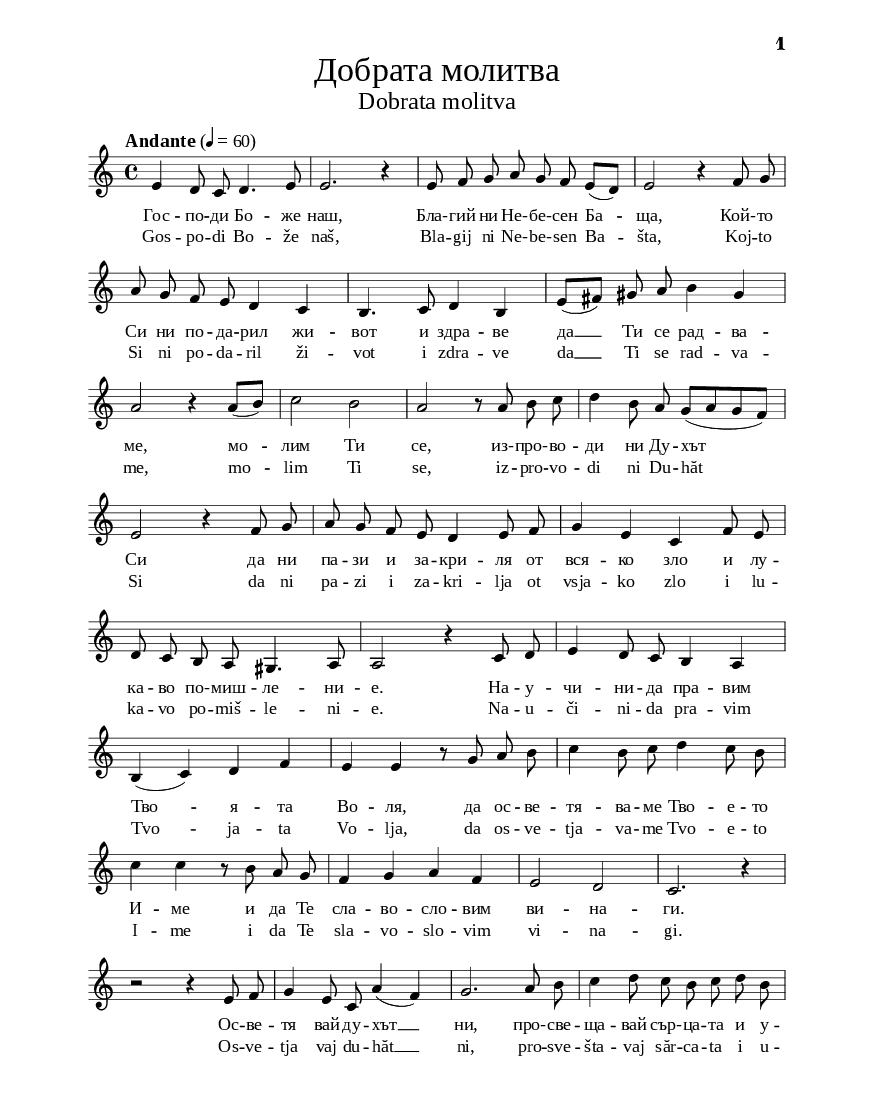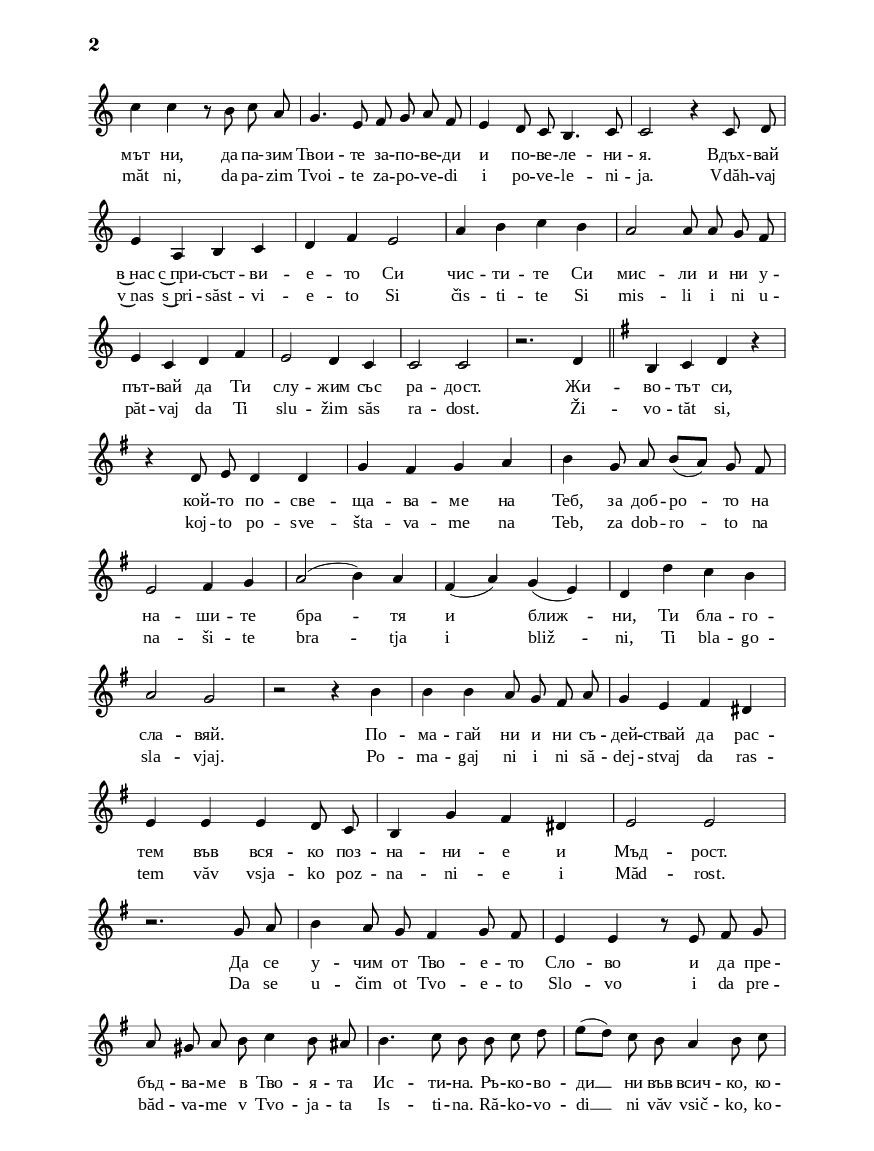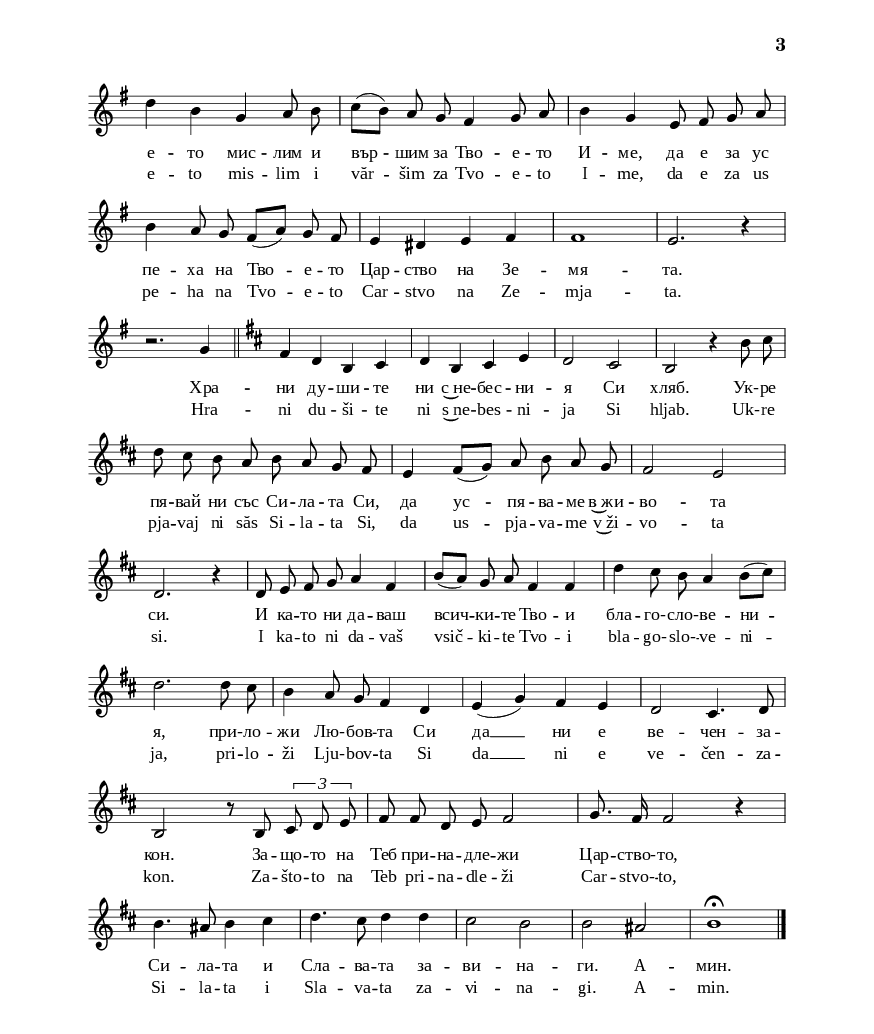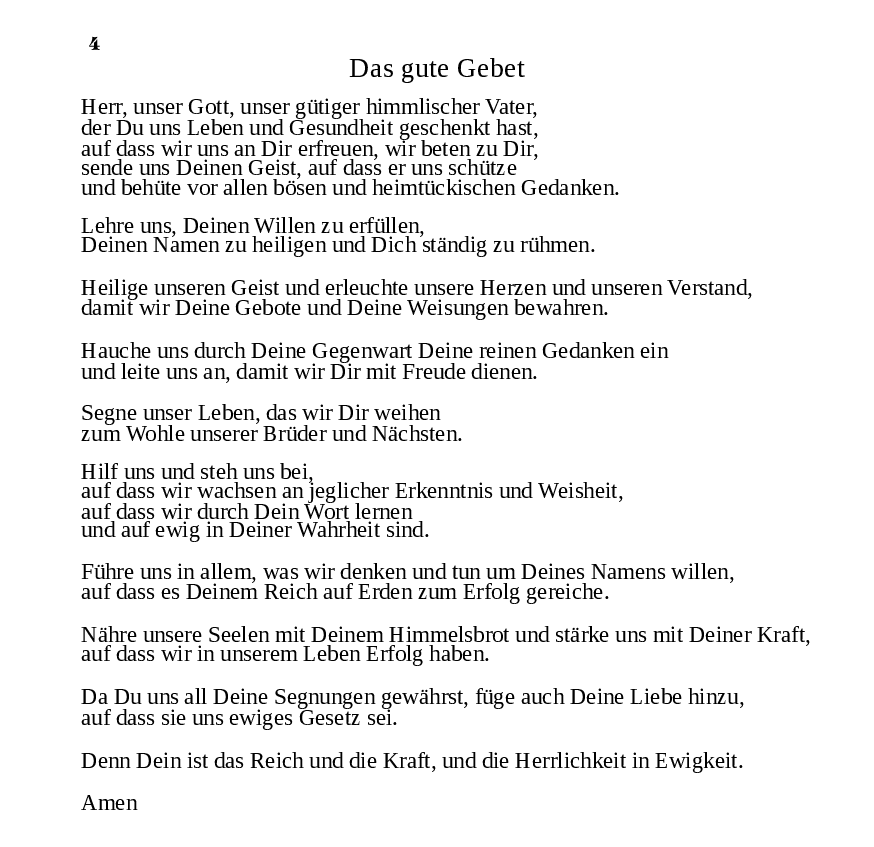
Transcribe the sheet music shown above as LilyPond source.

\version "2.24.3"

% include paper part and global functions
\include "include/globals.ily"

\bookpart {
  \label #'ref219
  \tocItem \markup "Добрата молитва – Dobrata molitva"
  \include "include/bookpart-paper.ily"
  \score {
    \include "include/score-layout.ily"

    \new Voice  \absolute {
      \clef treble
      \key c \major
      \time 4/4
      \tempoFunc "Andante" 4 "60"
      \autoBeamOff
      e'4  d'8  c'8  d'4.
      e'8 | % 2
      e'2. r4 | % 3
      e'8  f'8  g'8  a'8  g'8
      f'8  e'8 ( [  d'8 ) ] | % 4
      e'2 r4  f'8  g'8 \break | % 5
      a'8  g'8  f'8  e'8  d'4
      c'4 | % 6
      b4.  c'8  d'4  b4 | % 7
      e'8 ( [  fis'8 ) ]  gis'8  a'8
      b'4  gis'4 | \break % 8
      a'2 r4  a'8 ( [  b'8 ) ] | % 9
      c''2  b'2 |
      a'2 r8  a'8  b'8  c''8 | % 11
      d''4  b'8  a'8  g'8 ( [  a'8
      g'8  f'8 ) ] | \break % 12
      e'2 r4  f'8  g'8 | % 13
      a'8  g'8  f'8  e'8  d'4
      e'8  f'8 | % 14
      g'4  e'4  c'4  f'8  e'8 | \break % 15
      d'8  c'8  b8  a8  gis4.
      a8 | % 16
      a2 r4  c'8  d'8 | % 17
      e'4  d'8  c'8  b4  a4 | \break % 18
      b4 (  c'4 )  d'4  f'4 | % 19
      e'4  e'4 r8  g'8  a'8  b'8 |

      c''4  b'8  c''8  d''4
      c''8  b'8 |  \break % 21
      c''4  c''4 r8  b'8  a'8
      g'8 | % 22
      f'4  g'4  a'4  f'4 | % 23
      e'2  d'2  | % 24
      c'2. r4 | \break % 25
      r2 r4  e'8  f'8 | % 26
      g'4  e'8  c'8  a'4 (  f'4 ) | % 27
      g'2.  a'8  b'8 | % 28
      c''4  d''8  c''8  b'8
      c''8  d''8  b'8 \break | % 29
      c''4  c''4 r8  b'8  c''8
      a'8 |
      g'4.  e'8  f'8  g'8  a'8
      f'8 | % 31
      e'4  d'8  c'8  b4.  c'8 | % 32
      c'2 r4  c'8  d'8 \break | % 33
      e'4  a4  b4  c'4 | % 34
      d'4  f'4  e'2 | % 35
      a'4  b'4  c''4  b'4 | % 36
      a'2  a'8  a'8  g'8  f'8 | \break % 37
      e'4  c'4  d'4  f'4  | % 38
      e'2  d'4  c'4 | % 39
      c'2  c'2 |
      r2.  d'4 \bar "||"
      \key g \major  b4  c'4  d'4 r4 |\break % 42
      r4  d'8  e'8  d'4  d'4 | % 43
      g'4  fis'4  g'4  a'4 | % 44
      b'4  g'8  a'8  b'8 ( [  a'8 )
      ]  g'8  fis'8 | \break % 45
      e'2  fis'4  g'4 |  % 46
      a'2 (  b'4 )  a'4 | % 47
      fis'4 (  a'4 )  g'4 (  e'4 ) | % 48
      d'4  d''4  c''4  b'4 | \break % 49
      a'2  g'2 |
      r2 r4  b'4 | % 51
      b'4  b'4  a'8  g'8  fis'8
      a'8 | % 52
      g'4  e'4  fis'4  dis'4 | \break % 53
      e'4  e'4  e'4  d'8  c'8  | % 54
      b4  g'4  fis'4  dis'4 | % 55
      e'2  e'2 | \break % 56
      r2.  g'8  a'8 | % 57
      b'4  a'8  g'8  fis'4  g'8
      fis'8 | % 58
      e'4  e'4 r8  e'8  fis'8  g'8
      \break | % 59
      a'8  gis'8  a'8  b'8  c''4
      b'8  ais'8 |
      b'4.  c''8  b'8  b'8
      c''8  d''8 | % 61
      e''8 ( [  d''8 ) ]  c''8  b'8
      a'4  b'8  c''8 | \break % 62
      d''4  b'4  g'4  a'8  b'8 | % 63
      c''8 ( [  b'8 ) ]  a'8  g'8
      fis'4  g'8  a'8 | % 64
      b'4  g'4  e'8  fis'8  g'8
      a'8 | \break % 65
      b'4  a'8  g'8  fis'8 ( [  a'8
      ) ]  g'8  fis'8 | % 66
      e'4  dis'4  e'4  fis'4 | % 67
      fis'1  | % 68
      e'2. r4 | \break % 69
      r2.  g'4 \bar "||"
      \key b \minor  fis'4  d'4  b4  cis'4 | % 71
      d'4  b4  cis'4  e'4 | % 72
      d'2  cis'2 | % 73
      b2 r4  b'8  cis''8 \break | % 74
      d''8  cis''8  b'8  a'8
      b'8  a'8  g'8  fis'8 | % 75
      e'4  fis'8 ( [  g'8 ) ]  a'8
      b'8  a'8  g'8 | % 76
      fis'2  e'2 \break | % 77
      d'2. r4  | % 78
      d'8  e'8  fis'8  g'8  a'4
      fis'4 | % 79
      b'8 ( [  a'8 ) ]  g'8  a'8  fis'4
      fis'4 |
      d''4  cis''8  b'8  a'4
      b'8 ( [  cis''8 ) ] | \break % 81
      d''2.  d''8  cis''8  | % 82
      b'4  a'8  g'8  fis'4  d'4 | % 83
      e'4 (  g'4 )  fis'4  e'4 | % 84
      d'2  cis'4.  d'8 |\break % 85
      b2 r8  b8 \times 2/3 {
        cis'8  d'8  e'8
      }
      | % 86
      fis'8  fis'8  d'8  e'8  fis'2
      | % 87
      g'8.  fis'16  fis'2 r4   \break | % 88
      b'4.  ais'8  b'4  cis''4 | % 89
      d''4.  cis''8  d''4  d''4 |

      cis''2  b'2 | % 91
      b'2  ais'2 | % 92
      b'1 \fermata \bar "|."
    }

    \addlyrics {
      Гос -- по -- ди Бо -- же наш,
      "Бла-" -- гий ни "Не-" -- "бе-" -- сен Ба -- ща, "Кой-"
      -- то Си ни по -- да -- рил жи -- вот и здра --
      ве да  __ Ти се рад -- ва -- ме, мо -- лим Ти се,
      "из-" -- "про-" -- во -- ди ни Ду --
      хът Си да ни па -- зи и за -- кри -- ля от вся --
      ко зло и лу -- ка -- во "по-" -- миш -- ле -- ни
      -- е. На -- у -- чи -- ни -- да пра -- вим Тво
      -- я -- та Во -- ля, да ос -- ве -- тя -- ва
      -- ме Тво -- е -- то И -- ме и да Те сла --
      во -- сло -- вим ви -- на -- ги. Ос -- ве -- тя
      вай ду -- хът __ ни, "про-" -- све -- ща -- вай
      "сър-"  -- ца -- та и у -- мът ни, да "па-" -- зим
      Твои -- те за -- по -- ве -- ди и по -- ве
      -- ле -- ни -- я. "Вдъх-" -- вай в~нас с~при -- съст --
      ви -- е -- то Си чис -- ти -- те Си мис -- ли
      и ни у -- път -- вай да Ти слу -- жим със ра
      -- дост. Жи -- во -- тът си, кой -- то по -- све
      -- ща -- ва -- ме на Теб, за доб -- ро -- то
      на на -- ши -- те бра -- тя и  ближ
      -- ни, Ти бла -- го -- сла -- вяй. По -- ма --
      гай ни и ни съ -- дей -- ствай да рас -- тем
      във вся -- ко поз -- на -- ни -- е и Мъд --
      рост. Да се у -- чим от Тво -- е -- то Сло --
      во и да пре -- бъд -- ва -- ме в Тво -- я --
      та Ис -- ти -- на. Ръ -- ко -- во -- ди __  ни
      във всич -- ко, ко -- е -- то мис -- лим и вър
      -- шим за Тво -- е -- то И -- ме, да е за
      ус пе -- ха на Тво -- е -- то Цар -- ство
      на Зе -- мя -- та. Хра -- ни ду -- ши -- те ни
      с~не -- бес -- ни -- я Си хляб. "Ук-" -- ре пя --
      вай ни със Си -- ла -- та Си, да ус -- пя
      -- ва -- ме в~жи -- во -- та си. И ка -- то ни
      да -- ваш всич -- ки -- те Тво -- и бла --
      "го-" -- "сло-" -- ве -- ни -- я, "при-" -- ло -- жи
      "Лю-" -- бов -- та Си да  __ ни е ве -- чен --
      за -- кон. За -- що -- то на Теб при -- на --
      дле -- жи Цар -- "ство-" -- то, Си -- ла -- та и Сла
      -- ва -- та за -- ви -- на -- ги. А -- мин.}

      \addlyrics {
        Gos -- po -- di Bo -- že naš,
        Bla -- gij ni "Ne-" -- "be-" -- sen Ba -- šta, Koj
        -- to Si ni po -- da -- ril ži -- vot i zdra --
        ve da  __ Ti se rad -- va -- me, mo -- lim Ti se,
        iz -- pro -- vo -- di ni Du --
        hăt Si da ni pa -- zi i za -- kri -- lja ot vsja --
        ko zlo i lu -- ka -- vo po -- miš -- le -- ni
        -- e. Na -- u -- či -- ni -- da pra -- vim Tvo
        -- ja -- ta Vo -- lja, da os -- ve -- tja -- va
        -- me Tvo -- e -- to I -- me i da Te sla --
        vo -- slo -- vim vi -- na -- gi. Os -- ve -- tja
        vaj du -- hăt __ ni, pro -- sve -- šta -- vaj
        săr  -- ca -- ta i u -- măt ni, da "pa-" -- zim
        Tvoi -- te za -- po -- ve -- di i po -- ve
        -- le -- ni -- ja. Vdăh -- vaj v~nas s~pri -- săst --
        vi -- e -- to Si čis -- ti -- te Si mis -- li
        i ni u -- păt -- vaj da Ti slu -- žim săs ra
        -- dost. Ži -- vo -- tăt si, koj -- to po -- sve
        -- šta -- va -- me na Teb, za dob -- ro -- to
        na na -- ši -- te bra -- tja i  bliž
        -- ni, Ti bla -- go -- sla -- vjaj. Po -- ma --
        gaj ni i ni să -- dej -- stvaj da ras -- tem
        văv vsja -- ko poz -- na -- ni -- e i Măd --
        rost. Da se u -- čim ot Tvo -- e -- to Slo --
        vo i da pre -- băd -- va -- me v Tvo -- ja --
        ta Is -- ti -- na. Ră -- ko -- vo -- di __  ni
        văv vsič -- ko, ko -- e -- to mis -- lim i văr
        -- šim za Tvo -- e -- to I -- me, da e za
        us pe -- ha na Tvo -- e -- to Car -- stvo
        na Ze -- mja -- ta. Hra -- ni du -- ši -- te ni
        s~ne -- bes -- ni -- ja Si hljab. "Uk-" -- re pja --
        vaj ni săs Si -- la -- ta Si, da us -- pja
        -- va -- me v~ži -- vo -- ta si. I ka -- to ni
        da -- vaš vsič -- ki -- te Tvo -- i bla --
        "go-" -- "slo-" -- ve -- ni -- ja, pri -- lo -- ži
        "Lju-" -- bov -- ta Si da  __ ni e ve -- čen --
        za -- kon. Za -- što -- to na Teb pri -- na --
        dle -- ži Car -- "stvo-" -- to, Si -- la -- ta i Sla
        -- va -- ta za -- vi -- na -- gi. A -- min.}

        \header {
          title = \titleFunc "Добрата молитва" "Dobrata molitva"
        }

        \midi{}

      } % score

      \pageBreak
      % include foreign translation(s) of the song
      \markup \fill-line { \fontsize #deTitleFontSize "Das gute Gebet" }
\markup \null
\markup \null
\markup \abs-fontsize #11 \override #`(baseline-skip . ,deCoupletBaselineSkip) {
  \fill-line {
    \hspace #0.1
    \column {
      \line {
        \bold "  "
        \column {
          "Herr, unser Gott, unser gütiger himmlischer Vater,"
          "der Du uns Leben und Gesundheit geschenkt hast,"
          "auf dass wir uns an Dir erfreuen, wir beten zu Dir,"
          "sende uns Deinen Geist, auf dass er uns schütze"
          "und behüte vor allen bösen und heimtückischen Gedanken."
        }
      }
      \vspace #1
      \line {
        \bold "  "
        \column {
          "Lehre uns, Deinen Willen zu erfüllen,"
          "Deinen Namen zu heiligen und Dich ständig zu rühmen."
        }
      }
      \vspace #1
      \line {
        \bold "  "
        \column {
          "Heilige unseren Geist und erleuchte unsere Herzen und unseren Verstand,"
          "damit wir Deine Gebote und Deine Weisungen bewahren."
        }
      }
      \vspace #1
      \line {
        \bold "  "
        \column {
          "Hauche uns durch Deine Gegenwart Deine reinen Gedanken ein"
          "und leite uns an, damit wir Dir mit Freude dienen."
        }
      }
      \vspace #1
      \line {
        \bold "  "
        \column {
          "Segne unser Leben, das wir Dir weihen"
          "zum Wohle unserer Brüder und Nächsten."
        }
      }
      \vspace #1
      \line {
        \bold "  "
        \column {
          "Hilf uns und steh uns bei,"
          "auf dass wir wachsen an jeglicher Erkenntnis und Weisheit,"
          "auf dass wir durch Dein Wort lernen"
          "und auf ewig in Deiner Wahrheit sind."
        }
      }
      \vspace #1
      \line {
        \bold "  "
        \column {
          "Führe uns in allem, was wir denken und tun um Deines Namens willen,"
          "auf dass es Deinem Reich auf Erden zum Erfolg gereiche."
        }
      }
      \vspace #1
      \line {
        \bold "  "
        \column {
          "Nähre unsere Seelen mit Deinem Himmelsbrot und stärke uns mit Deiner Kraft,"
          "auf dass wir in unserem Leben Erfolg haben."
        }
      }
      \vspace #1
      \line {
        \bold "  "
        \column {
          "Da Du uns all Deine Segnungen gewährst, füge auch Deine Liebe hinzu,"
          "auf dass sie uns ewiges Gesetz sei."
        }
      }
      \vspace #1
      \line {
        \bold "  "
        \column {
          "Denn Dein ist das Reich und die Kraft, und die Herrlichkeit in Ewigkeit."
        }
      }
      \vspace #1
      \line {
        \bold "  "
        \column {
          "Amen"
        }
      }
    }\hspace #0.1
  }
}


    } % bookpart

    % Più mosso
    %
